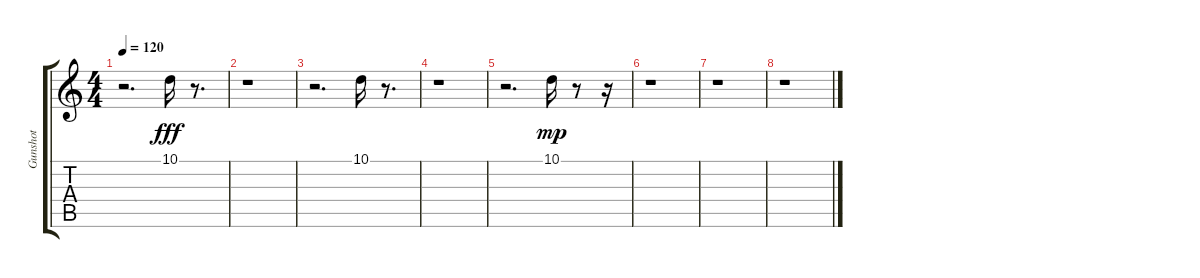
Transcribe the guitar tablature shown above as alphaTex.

\track ("Gunshot" "Gunshot") {instrument gunshot}
\staff {score tabs}
\tuning (E4 B3 G3 D3 A2 E2) {hide}
\ts (4 4)
\tempo 120
\clef g2
\ks c
r.2{d dy fff} 10.1.16{instrument gunshot} r.8{d} |
r.1 |
r.2{d} 10.1.16{instrument gunshot} r.8{d} |
r.1 |
r.2{d} 10.1.16{dy mp instrument gunshot} r.8 r.16 |
r.1 |
r.1 |
r.1
